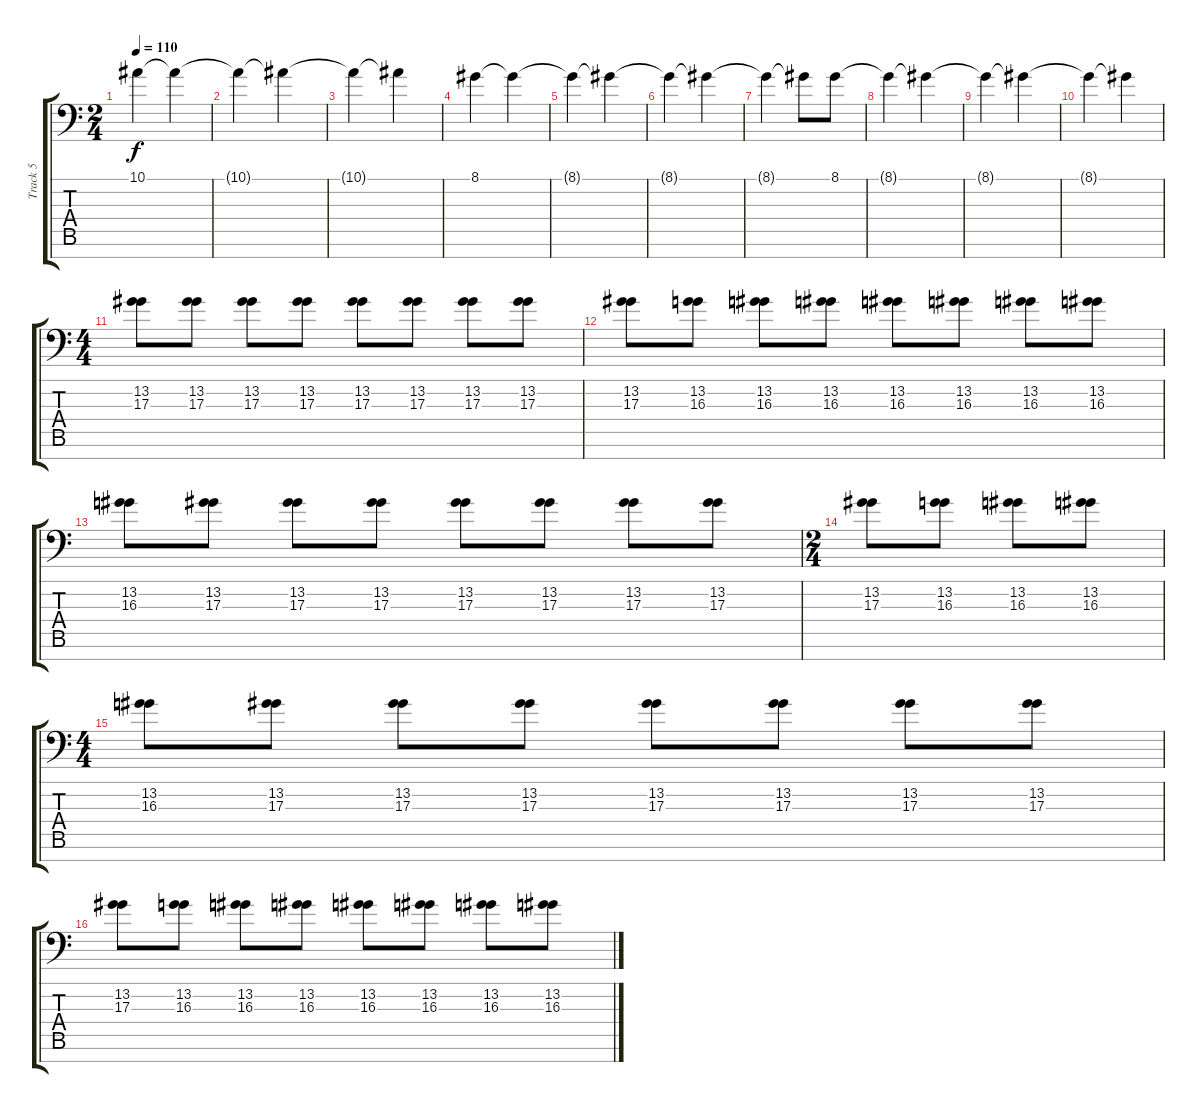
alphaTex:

\track ("Track 5" "Track 5") {instrument pad1newage}
\staff {score tabs}
\tuning (C4 G3 Eb3 Bb2 F2 C2 F1) {hide}
\ts (2 4)
\tempo 110
\clef f4
\ks c
10.1{t}.4{dy f} 10.1{t}.4 |
10.1{t}.4 10.1{t}.4 |
10.1{t}.4 10.1{t}.4 |
8.1.4 8.1{t}.4 |
8.1{t}.4 8.1{t}.4 |
8.1{t}.4 8.1{t}.4 |
8.1{t}.4 8.1{t}.8 8.1.8 |
8.1{t}.4 8.1{t}.4 |
8.1{t}.4 8.1{t}.4 |
8.1{t}.4 8.1{t}.4 |
\ts (4 4)
(13.2 17.3).8 (13.2 17.3).8 (13.2 17.3).8 (13.2 17.3).8 (13.2 17.3).8 (13.2 17.3).8 (13.2 17.3).8 (13.2 17.3).8 |
(13.2 17.3).8 (13.2 16.3).8 (13.2 16.3).8 (13.2 16.3).8 (13.2 16.3).8 (13.2 16.3).8 (13.2 16.3).8 (13.2 16.3).8 |
(13.2 16.3).8 (13.2 17.3).8 (13.2 17.3).8 (13.2 17.3).8 (13.2 17.3).8 (13.2 17.3).8 (13.2 17.3).8 (13.2 17.3).8 |
\ts (2 4)
(13.2 17.3).8 (13.2 16.3).8 (13.2 16.3).8 (13.2 16.3).8 |
\ts (4 4)
(13.2 16.3).8 (13.2 17.3).8 (13.2 17.3).8 (13.2 17.3).8 (13.2 17.3).8 (13.2 17.3).8 (13.2 17.3).8 (13.2 17.3).8 |
(13.2 17.3).8 (13.2 16.3).8 (13.2 16.3).8 (13.2 16.3).8 (13.2 16.3).8 (13.2 16.3).8 (13.2 16.3).8 (13.2 16.3).8
